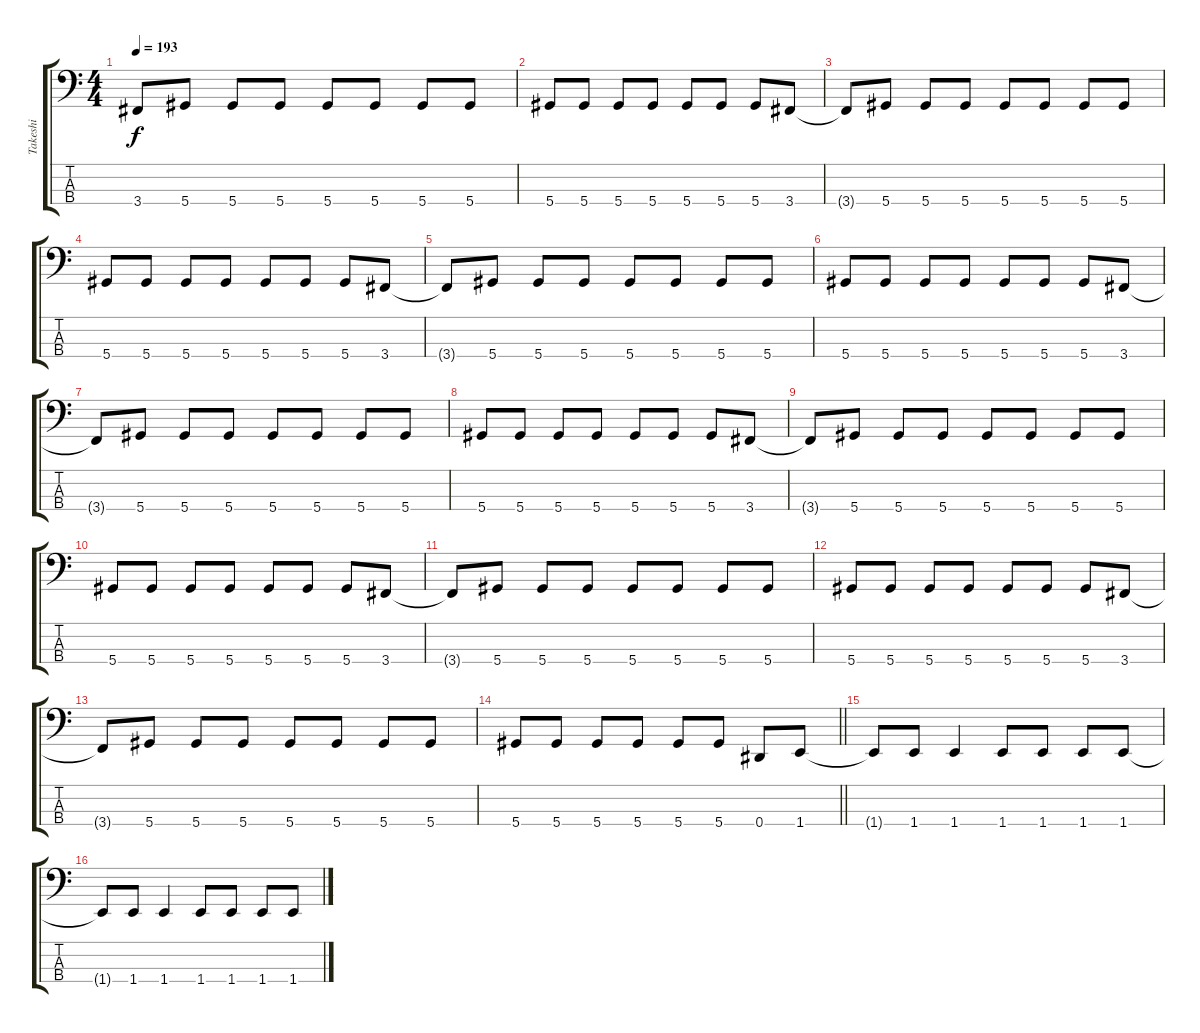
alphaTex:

\track ("Takeshi" "Takeshi") {instrument electricbasspick}
\staff {score tabs}
\tuning (Gb2 Db2 Ab1 Eb1) {hide}
\ts (4 4)
\tempo 193
\clef f4
\ks c
3.4{t}.8{dy f} 5.4.8 5.4.8 5.4.8 5.4.8 5.4.8 5.4.8 5.4.8 |
5.4.8 5.4.8 5.4.8 5.4.8 5.4.8 5.4.8 5.4.8 3.4.8 |
3.4{t}.8 5.4.8 5.4.8 5.4.8 5.4.8 5.4.8 5.4.8 5.4.8 |
5.4.8 5.4.8 5.4.8 5.4.8 5.4.8 5.4.8 5.4.8 3.4.8 |
3.4{t}.8 5.4.8 5.4.8 5.4.8 5.4.8 5.4.8 5.4.8 5.4.8 |
5.4.8 5.4.8 5.4.8 5.4.8 5.4.8 5.4.8 5.4.8 3.4.8 |
3.4{t}.8 5.4.8 5.4.8 5.4.8 5.4.8 5.4.8 5.4.8 5.4.8 |
5.4.8 5.4.8 5.4.8 5.4.8 5.4.8 5.4.8 5.4.8 3.4.8 |
3.4{t}.8 5.4.8 5.4.8 5.4.8 5.4.8 5.4.8 5.4.8 5.4.8 |
5.4.8 5.4.8 5.4.8 5.4.8 5.4.8 5.4.8 5.4.8 3.4.8 |
3.4{t}.8 5.4.8 5.4.8 5.4.8 5.4.8 5.4.8 5.4.8 5.4.8 |
5.4.8 5.4.8 5.4.8 5.4.8 5.4.8 5.4.8 5.4.8 3.4.8 |
3.4{t}.8 5.4.8 5.4.8 5.4.8 5.4.8 5.4.8 5.4.8 5.4.8 |
\barLineRight lightlight
5.4.8 5.4.8 5.4.8 5.4.8 5.4.8 5.4.8 0.4.8 1.4.8 |
\section ("" "")
1.4{t}.8 1.4.8 1.4.4 1.4.8 1.4.8 1.4.8 1.4.8 |
1.4{t}.8 1.4.8 1.4.4 1.4.8 1.4.8 1.4.8 1.4.8
